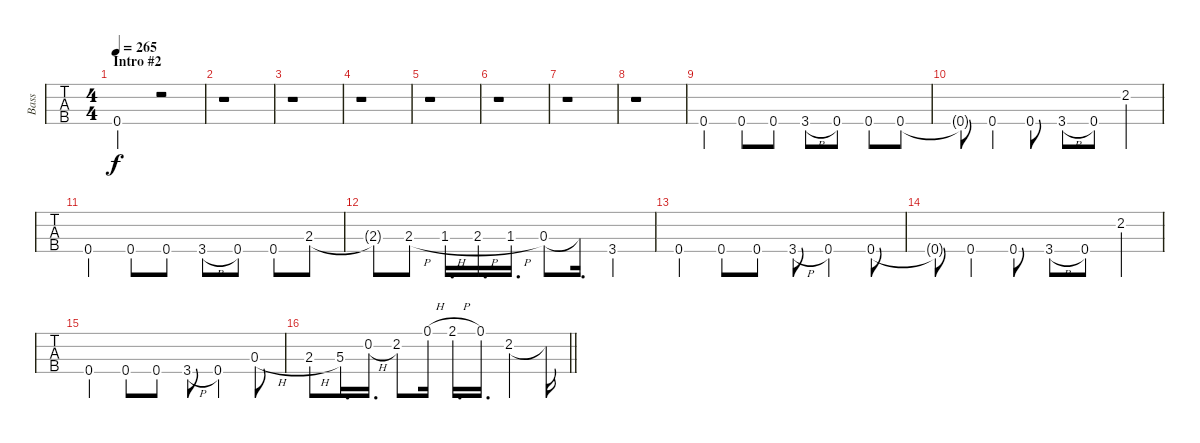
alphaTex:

\track ("Bass" "Bass") {instrument electricbassfinger}
\staff {tabs}
\tuning (Gb2 Db2 Ab1 Eb1) {hide}
\ts (4 4)
\section ("" "Intro #2")
\tempo 265
\clef f4
\ks c
0.4.2{dy f} r.2 |
r.1 |
r.1 |
r.1 |
r.1 |
r.1 |
r.1 |
r.1 |
0.4.4 0.4.8 0.4.8 3.4{h}.8 0.4.8 0.4.8 0.4.8 |
0.4{t}.8 0.4.4 0.4.8 3.4{h}.8 0.4.8 2.2.4 |
0.4.4 0.4.8 0.4.8 3.4{h}.8 0.4.8 0.4.8 2.3.8 |
2.3{t}.8 2.3{h}.8 1.3{h}.16{d} 2.3{h}.16{d} 1.3{h}.16{d} 0.3.8 0.3{t}.16{d} 3.4.4 |
0.4.4 0.4.8 0.4.8 3.4{h}.8 0.4.4 0.4.8 |
0.4{t}.8 0.4.4 0.4.8 3.4{h}.8 0.4.8 2.2.4 |
0.4.4 0.4.8 0.4.8 3.4{h}.8 0.4.4 0.3{h}.8 |
\barLineRight lightlight
2.3{h}.8 5.3.16{d} 0.2{h}.16{d} 2.2.8 0.1{h}.16 2.1{h}.16{d} 0.1.16{d} 2.2.4 2.2{t}.16
